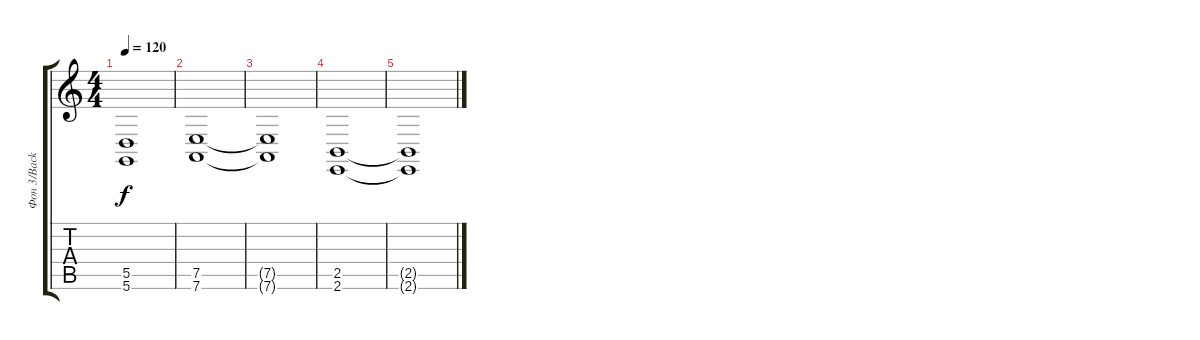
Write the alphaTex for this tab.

\track ("Фон 3/Background 3" "Фон 3/Back") {instrument stringensemble1}
\staff {score tabs}
\tuning (E4 B3 G3 D3 A2 D2) {hide}
\ts (4 4)
\tempo 120
\clef g2
\ks c
(5.5{t} 5.6{t}).1{dy f} |
(7.5 7.6).1 |
(7.5{t} 7.6{t}).1 |
(2.5 2.6).1 |
(2.5{t} 2.6{t}).1
